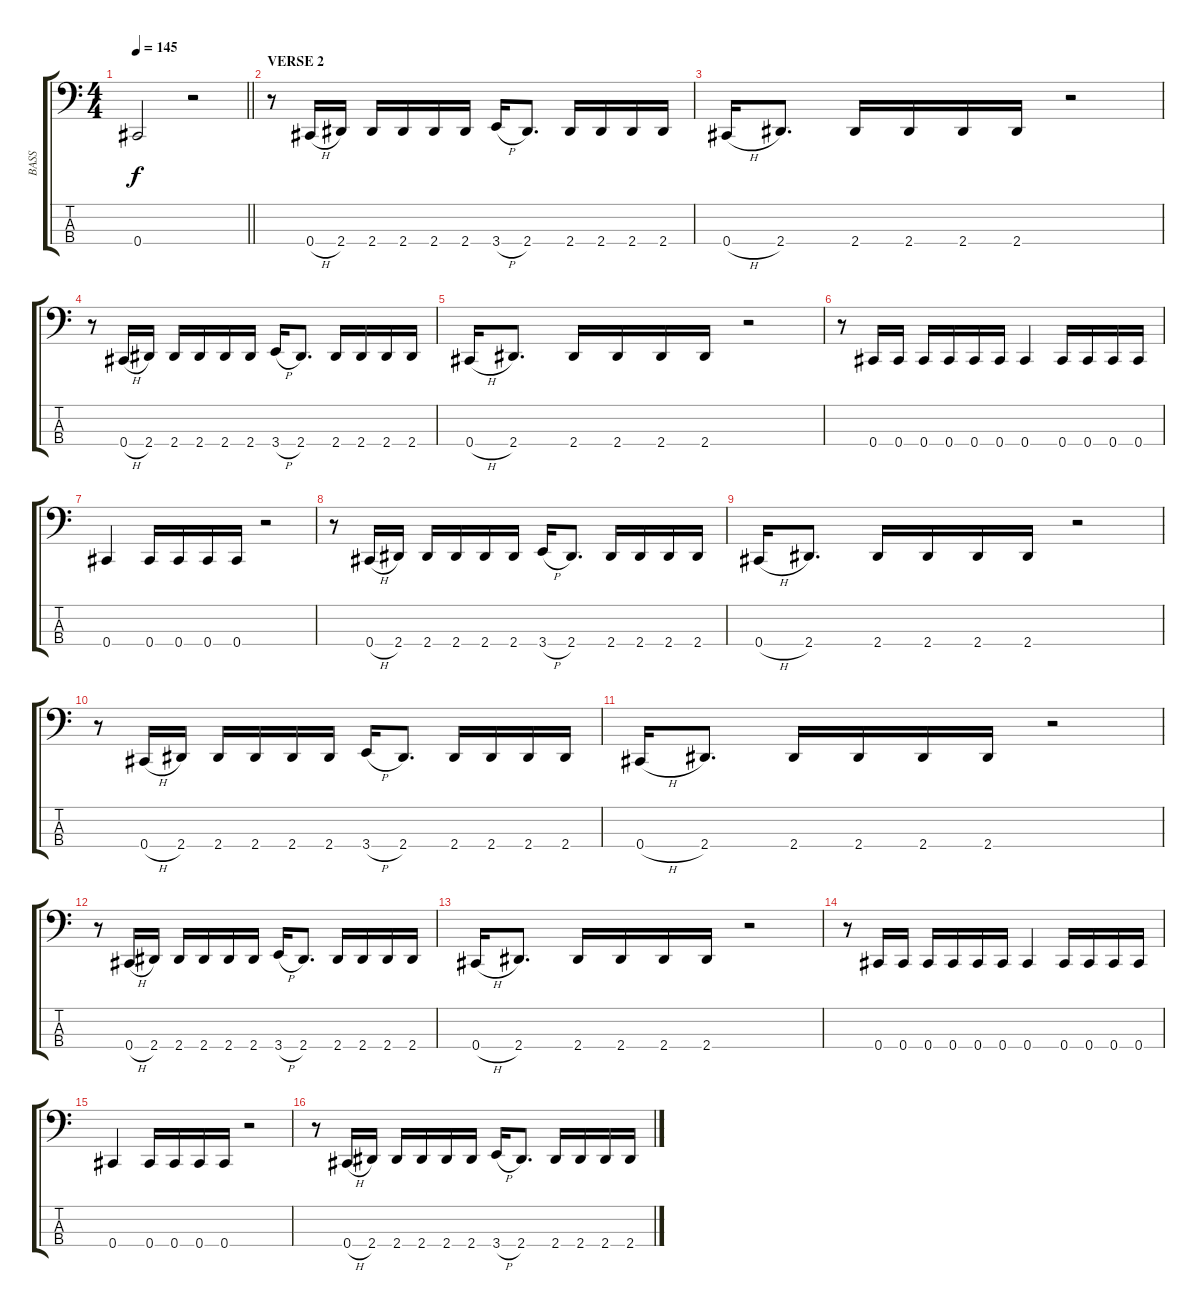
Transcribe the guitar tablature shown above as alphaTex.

\track ("BASS" "BASS") {instrument electricbasspick}
\staff {score tabs}
\tuning (Gb2 Db2 Ab1 Db1) {hide}
\ts (4 4)
\tempo 145
\clef f4
\barLineRight lightlight
\ks c
0.4{t}.2{dy f} r.2 |
\section ("" "VERSE 2")
r.8 0.4{h}.16 2.4.16 2.4.16 2.4.16 2.4.16 2.4.16 3.4{h}.16 2.4.8{d} 2.4.16 2.4.16 2.4.16 2.4.16 |
0.4{h}.16 2.4.8{d} 2.4.16 2.4.16 2.4.16 2.4.16 r.2 |
r.8 0.4{h}.16 2.4.16 2.4.16 2.4.16 2.4.16 2.4.16 3.4{h}.16 2.4.8{d} 2.4.16 2.4.16 2.4.16 2.4.16 |
0.4{h}.16 2.4.8{d} 2.4.16 2.4.16 2.4.16 2.4.16 r.2 |
r.8 0.4.16 0.4.16 0.4.16 0.4.16 0.4.16 0.4.16 0.4.4 0.4.16 0.4.16 0.4.16 0.4.16 |
0.4.4 0.4.16 0.4.16 0.4.16 0.4.16 r.2 |
r.8 0.4{h}.16 2.4.16 2.4.16 2.4.16 2.4.16 2.4.16 3.4{h}.16 2.4.8{d} 2.4.16 2.4.16 2.4.16 2.4.16 |
0.4{h}.16 2.4.8{d} 2.4.16 2.4.16 2.4.16 2.4.16 r.2 |
r.8 0.4{h}.16 2.4.16 2.4.16 2.4.16 2.4.16 2.4.16 3.4{h}.16 2.4.8{d} 2.4.16 2.4.16 2.4.16 2.4.16 |
0.4{h}.16 2.4.8{d} 2.4.16 2.4.16 2.4.16 2.4.16 r.2 |
r.8 0.4{h}.16 2.4.16 2.4.16 2.4.16 2.4.16 2.4.16 3.4{h}.16 2.4.8{d} 2.4.16 2.4.16 2.4.16 2.4.16 |
0.4{h}.16 2.4.8{d} 2.4.16 2.4.16 2.4.16 2.4.16 r.2 |
r.8 0.4.16 0.4.16 0.4.16 0.4.16 0.4.16 0.4.16 0.4.4 0.4.16 0.4.16 0.4.16 0.4.16 |
0.4.4 0.4.16 0.4.16 0.4.16 0.4.16 r.2 |
r.8 0.4{h}.16 2.4.16 2.4.16 2.4.16 2.4.16 2.4.16 3.4{h}.16 2.4.8{d} 2.4.16 2.4.16 2.4.16 2.4.16
